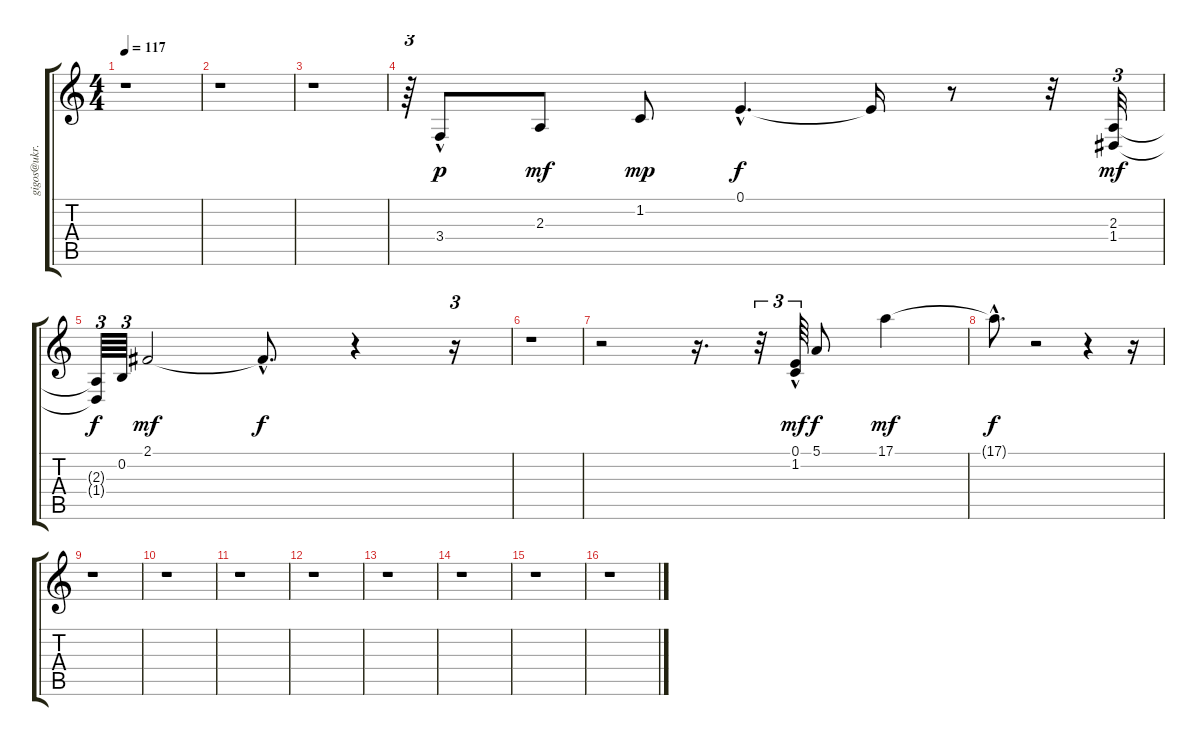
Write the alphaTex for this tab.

\track ("gigos@ukr.net" "gigos@ukr.") {instrument honkytonkpiano}
\staff {score tabs}
\tuning (E4 B3 G3 D3 A2 E2) {hide}
\ts (4 4)
\tempo 117
\clef g2
\ks c
r.1{dy mf} |
r.1 |
r.1 |
r.64{tu (3 2)} 3.4{hac}.8{dy p} 2.3.8{dy mf} 1.2.8{dy mp} 0.1{hac}.4{d dy f} 0.1{t}.16 r.8 r.32 (2.3 1.4).32{tu (3 2) dy mf} |
(2.3{t} 1.4{t}).64{tu (3 2) dy f} 0.2.64{tu (3 2)} 2.1.2{dy mf} 2.1{hac t}.8{d dy f} r.4 r.16{tu (3 2)} |
r.1 |
r.2 r.16{d} r.32{tu (3 2)} (0.1 1.2{hac}).64{tu (3 2) dy mf} 5.1.8{dy f} 17.1.4{dy mf} |
17.1{hac t}.8{d dy f} r.2 r.4 r.16 |
r.1 |
r.1 |
r.1 |
r.1 |
r.1 |
r.1 |
r.1 |
r.1
